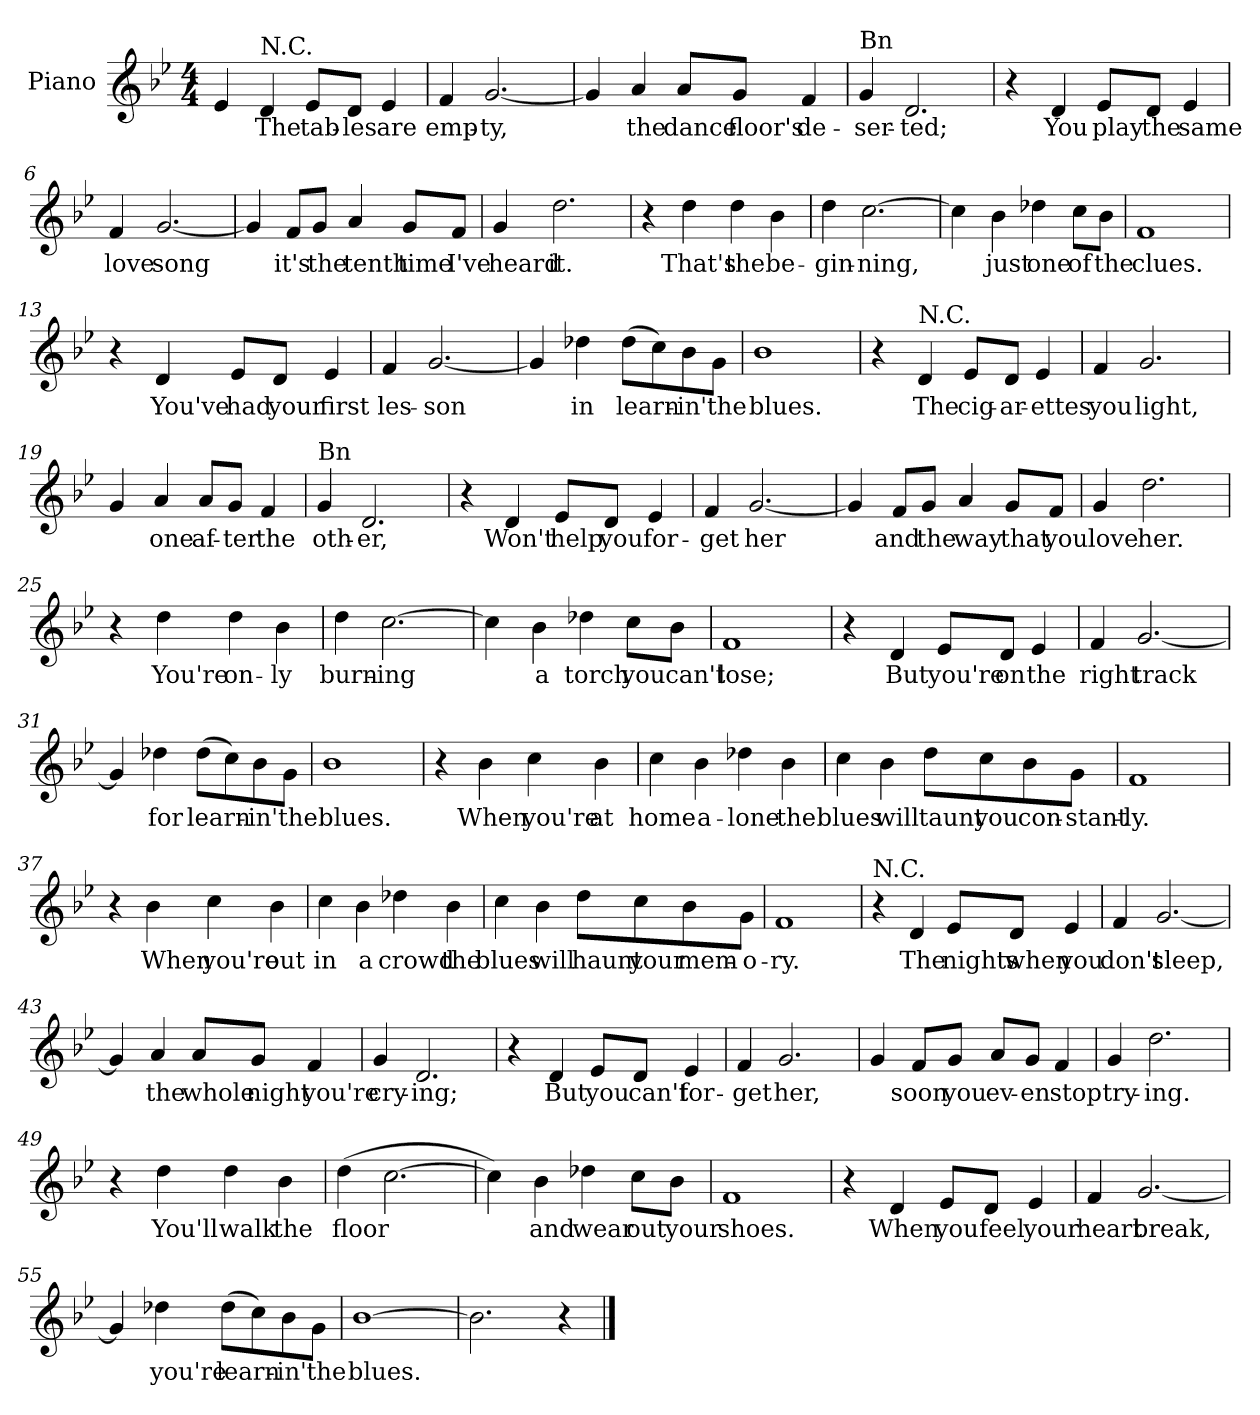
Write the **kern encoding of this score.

**kern	**text
*part1	*part1
*staff1	*staff1
*I"Piano	*
*I'Pno.	*
*clefG2	*
*k[b-e-]	*
*B-:	*
*M4/4	*
=1	=1
4e-/	.
!LO:TX:a:t=N.C.	!
4d/	The
8e-/L	tab-
8d/J	-les
4e-/	are
=2	=2
4f/	emp-
[2.g/	-ty,
=3	=3
4g/]	.
4a/	the
8a/L	dance
8g/J	floor's
4f/	de-
=4	=4
!LO:TX:a:t=Bn	!
4g/	-ser-
2.d/	-ted;
!!LO:LB:g=z
=5	=5
4r	.
4d/	You
8e-/L	play
8d/J	the
4e-/	same
=6	=6
4f/	love
[2.g/	song
=7	=7
4g/]	.
8f/L	it's
8g/J	the
4a/	tenth
8g/L	time
8f/J	I've
=8	=8
4g/	heard
2.dd\	it.
!!LO:LB:g=z
=9	=9
4r	.
4dd\	That's
4dd\	the
4b-\	be-
=10	=10
4dd\	-gin-
[2.cc\	-ning,
=11	=11
4cc\]	.
4b-\	just
4dd-X\	one
8cc\L	of
8b-\J	the
=12	=12
1f	clues.
=13	=13
4r	.
4d/	You've
8e-/L	had
8d/J	your
4e-/	first
!!LO:LB:g=z
=14	=14
4f/	les-
[2.g/	-son
=15	=15
4g/]	.
4dd-X\	in
(8dd-\L	learn-
8cc\)	.
8b-\	-in'
8g\J	the
=16	=16
1b-	blues.
=17	=17
4r	.
!LO:TX:a:t=N.C.	!
4d/	The
8e-/L	cig-
8d/J	-ar-
4e-/	-ettes
=18	=18
4f/	you
2.g/	light,
!!LO:LB:g=z
=19	=19
4g/	.
4a/	one
8a/L	af-
8g/J	-ter
4f/	the
=20	=20
!LO:TX:a:t=Bn	!
4g/	oth-
2.d/	-er,
=21	=21
4r	.
4d/	Won't
8e-/L	help
8d/J	you
4e-/	for-
=22	=22
4f/	-get
[2.g/	her
!!LO:LB:g=z
=23	=23
4g/]	.
8f/L	and
8g/J	the
4a/	way
8g/L	that
8f/J	you
=24	=24
4g/	love
2.dd\	her.
=25	=25
4r	.
4dd\	You're
4dd\	on-
4b-\	-ly
=26	=26
4dd\	burn-
[2.cc\	-ing
!!LO:LB:g=z
=27	=27
4cc\]	.
4b-\	a
4dd-X\	torch
8cc\L	you
8b-\J	can't
=28	=28
1f	lose;
=29	=29
4r	.
4d/	But
8e-/L	you're
8d/J	on
4e-/	the
=30	=30
4f/	right
[2.g/	track
!!LO:LB:g=z
=31	=31
4g/]	.
4dd-X\	for
(8dd-\L	learn-
8cc\)	.
8b-\	-in'
8g\J	the
=32	=32
1b-	blues.
=33	=33
4r	.
4b-\	When
4cc\	you're
4b-\	at
=34	=34
4cc\	home
4b-\	a-
4dd-X\	-lone
4b-\	the
!!LO:PB:g=z
=35	=35
4cc\	blues
4b-\	will
8dd\L	taunt
8cc\	you
8b-\	con-
8g\J	-stant-
=36	=36
1f	-ly.
=37	=37
4r	.
4b-\	When
4cc\	you're
4b-\	out
=38	=38
4cc\	in
4b-\	a
4dd-X\	crowd
4b-\	the
!!LO:LB:g=z
=39	=39
4cc\	blues
4b-\	will
8dd\L	haunt
8cc\	your
8b-\	mem-
8g\J	-o-
=40	=40
1f	-ry.
=41	=41
!LO:TX:a:t=N.C.	!
4r	.
4d/	The
8e-/L	nights
8d/J	when
4e-/	you
=42	=42
4f/	don't
[2.g/	sleep,
!!LO:LB:g=z
=43	=43
4g/]	.
4a/	the
8a/L	whole
8g/J	night
4f/	you're
=44	=44
4g/	cry-
2.d/	-ing;
=45	=45
4r	.
4d/	But
8e-/L	you
8d/J	can't
4e-/	for-
=46	=46
4f/	-get
2.g/	her,
!!LO:LB:g=z
=47	=47
4g/	.
8f/L	soon
8g/J	you
8a/L	ev-
8g/J	-en
4f/	stop
=48	=48
4g/	try-
2.dd\	-ing.
=49	=49
4r	.
4dd\	You'll
4dd\	walk
4b-\	the
=50	=50
(4dd\	floor
[2.cc\	.
!!LO:LB:g=z
=51	=51
4cc\])	.
4b-\	and
4dd-X\	wear
8cc\L	out
8b-\J	your
=52	=52
1f	shoes.
=53	=53
4r	.
4d/	When
8e-/L	you
8d/J	feel
4e-/	your
=54	=54
4f/	heart
[2.g/	break,
!!LO:LB:g=z
=55	=55
4g/]	.
4dd-X\	you're
(8dd-\L	learn-
8cc\)	.
8b-\	-in'
8g\J	the
=56	=56
[1b-	blues.
=57	=57
2.b-\]	.
4r	.
==	==
*-	*-
